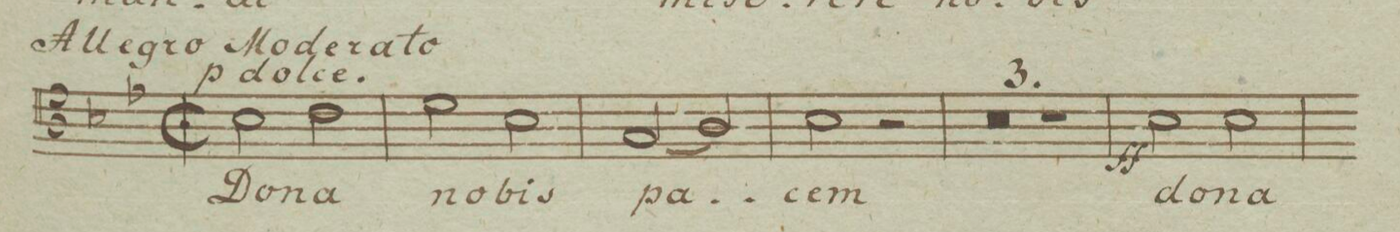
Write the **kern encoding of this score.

**kern	**text	**dynam
*I"Tenore	*	*
*clefC4	*	*
*k[b-e-]	*	*
*met(c|)	*	*
*M2/2	*	*
*	*	*below
2B-\	Do-	p
2c\	-na	.
=2	=2	=2
2d\	no-	.
2B-\	-bis	.
=3	=3	=3
(2G/	pa-	.
2A/)	.	.
=4	=4	=4
2B-\	-cem	.
2r	.	.
=5	=5	=5
0r	.	.
=6	=6	=6
=7	=7	=7
1r	.	.
=8	=8	=8
2B-\	do-	ff
2B-\	-na	.
=9	=9	=9
*-	*-	*-
